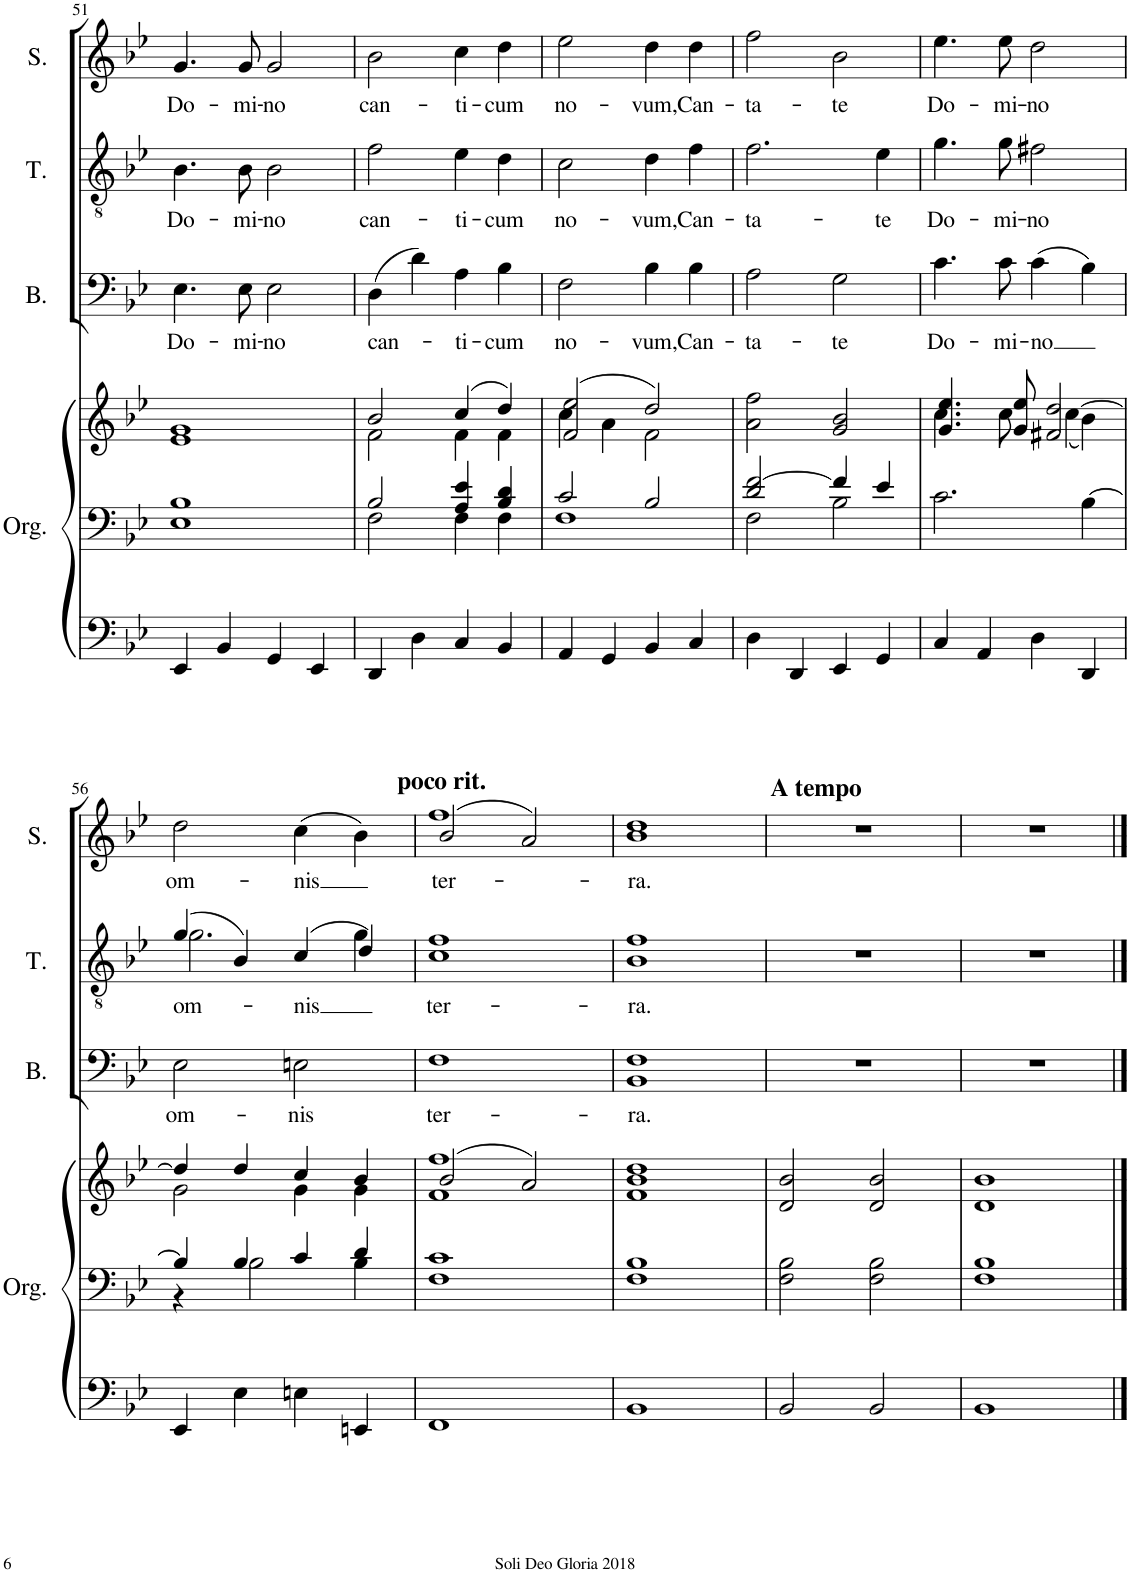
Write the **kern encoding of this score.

**kern	**kern	**kern	**kern	**text	**kern	**text	**kern	**text
*part4	*part4	*part4	*part3	*part3	*part2	*part2	*part1	*part1
*staff6	*staff5	*staff4	*staff3	*staff3	*staff2	*staff2	*staff1	*staff1
*I"Orgue	*	*	*I"Basse	*	*I"Ténor	*	*I"Soprano	*
*I'Org.	*	*	*I'B.	*	*I'T.	*	*I'S.	*
!!LO:PB:g=z
*clefF4	*clefF4	*clefG2	*clefF4	*	*clefGv2	*	*clefG2	*
*k[b-e-]	*k[b-e-]	*k[b-e-]	*k[b-e-]	*	*k[b-e-]	*	*k[b-e-]	*
*M4/4	*M4/4	*M4/4	*M4/4	*	*M4/4	*	*M4/4	*
*met(c)	*met(c)	*met(c)	*met(c)	*	*met(c)	*	*met(c)	*
=51	=51	=51	=51	=51	=51	=51	=51	=51
!	!	!	!	!LO:LY:b	!	!LO:LY:b	!	!LO:LY:b
4EE-/	1E- 1B-	1e- 1g	4.E-\	Do-	4.B-\	Do-	4.g/	Do-
4BB-/	.	.	.	.	.	.	.	.
!	!	!	!	!LO:LY:b	!	!LO:LY:b	!	!LO:LY:b
.	.	.	8E-\	-mi-	8B-\	-mi-	8g/	-mi-
!	!	!	!	!LO:LY:b	!	!LO:LY:b	!	!LO:LY:b
4GG/	.	.	2E-\	-no	2B-\	-no	2g/	-no
4EE-/	.	.	.	.	.	.	.	.
=52	=52	=52	=52	=52	=52	=52	=52	=52
*	*^	*^	*	*	*	*	*	*
!	!	!	!	!	!	!LO:LY:b	!	!LO:LY:b	!	!LO:LY:b
4DD/	2B-/	2F\	2b-/	2f\	(4D\	can-	2f\	can-	2b-\	can-
4D\	.	.	.	.	4d\)	.	.	.	.	.
!	!	!	!	!	!	!LO:LY:b	!	!LO:LY:b	!	!LO:LY:b
4C/	4A/ 4e-/	4F\	(4cc/	4f\	4A\	-ti-	4e-\	-ti-	4cc\	-ti-
!	!	!	!	!	!	!LO:LY:b	!	!LO:LY:b	!	!LO:LY:b
4BB-/	4B-/ 4d/	4F\	4dd/)	4f\	4B-\	-cum	4d\	-cum	4dd\	-cum
=53	=53	=53	=53	=53	=53	=53	=53	=53	=53	=53
!	!	!	!	!	!	!LO:LY:b	!	!LO:LY:b	!	!LO:LY:b
4AA/	2c/	1F	(2f/ 2ee-/	4cc\	2F\	no-	2c\	no-	2ee-\	no-
4GG/	.	.	.	4a\	.	.	.	.	.	.
!	!	!	!	!	!	!LO:LY:b	!	!LO:LY:b	!	!LO:LY:b
4BB-/	2B-/	.	2dd/)	2f\	4B-\	-vum,	4d\	-vum,	4dd\	-vum,
!	!	!	!	!	!	!LO:LY:b	!	!LO:LY:b	!	!LO:LY:b
4C/	.	.	.	.	4B-\	Can-	4f\	Can-	4dd\	Can-
*	*	*	*v	*v	*	*	*	*	*	*
=54	=54	=54	=54	=54	=54	=54	=54	=54	=54
!	!	!	!	!	!LO:LY:b	!	!LO:LY:b	!	!LO:LY:b
4D\	2d/ [2f/	2F\	2a\ 2ff\	2A\	-ta-	2.f\	-ta-	2ff\	-ta-
4DD/	.	.	.	.	.	.	.	.	.
!	!	!	!	!	!LO:LY:b	!	!	!	!LO:LY:b
4EE-/	4f/]	2B-\	2g/ 2b-/	2G\	-te	.	.	2b-\	-te
!	!	!	!	!	!	!	!LO:LY:b	!	!
4GG/	4e-/	.	.	.	.	4e-\	-te	.	.
*	*v	*v	*	*	*	*	*	*	*
=55	=55	=55	=55	=55	=55	=55	=55	=55
*	*	*^	*	*	*	*	*	*
!	!	!	!	!	!LO:LY:b	!	!LO:LY:b	!	!LO:LY:b
4C/	2.c\	4.g/ 4.ee-/	4.cc\	4.c\	Do-	4.g\	Do-	4.ee-\	Do-
4AA/	.	.	.	.	.	.	.	.	.
!	!	!	!	!	!LO:LY:b	!	!LO:LY:b	!	!LO:LY:b
.	.	8g/ 8ee-/	8cc\	8c\	-mi-	8g\	-mi-	8ee-\	-mi-
!	!	!	!	!	!LO:LY:b	!	!LO:LY:b	!	!LO:LY:b
4D\	.	2f#X/ [2dd/	(4cc\	(4c\	-no	2f#X\	-no	2dd\	-no
4DD/	[4B-\	.	4b-\)	4B-\)	.	.	.	.	.
!!LO:LB:g=z
=56	=56	=56	=56	=56	=56	=56	=56	=56	=56
*	*^	*	*	*	*	*	*	*	*
!	!	!	!	!	!	!LO:LY:b	!	!LO:LY:b	!	!LO:LY:b
*	*	*	*	*	*	*	*^	*	*	*
4EE-/	4B-/]	4r	4dd/]	2g\	2E-\	om-	(4g/	2.g\	om-	2dd\	om-
4E-\	4B-/	2B-\	4dd/	.	.	.	4B-/)	.	.	.	.
!	!	!	!	!	!	!LO:LY:b	!	!	!LO:LY:b	!	!LO:LY:b
4En\	4c/	.	4cc/	4g\	2En\	-nis	(4c/	.	-nis	(4cc\	-nis
4EEn/	4d/	4B-\	4b-/	4g\	.	.	4d/)	4g\	.	4b-\)	.
=57	=57	=57	=57	=57	=57	=57	=57	=57	=57	=57	=57
!	!	!	!	!	!	!	!	!	!	!LO:TX:a:B:t=poco rit.	!
!	!	!	!	!	!	!LO:LY:b	!	!	!LO:LY:b	!	!LO:LY:b
*	*v	*v	*	*	*	*	*	*	*	*^	*
1FF	1F 1c	(2b-/	1f 1ff	1F	ter-	1c	1f	ter-	(2b-/	1ff	ter-
.	.	2a/)	.	.	.	.	.	.	2a/)	.	.
*	*	*v	*v	*	*	*v	*v	*	*	*	*
=58	=58	=58	=58	=58	=58	=58	=58	=58	=58
!	!	!	!	!LO:LY:b	!	!LO:LY:b	!	!	!LO:LY:b
1BB-	1F 1B-	1f 1b- 1dd	1BB- 1F	-ra.	1B- 1f	-ra.	1b-	1dd	-ra.
=59	=59	=59	=59	=59	=59	=59	=59	=59	=59
!	!	!	!	!	!	!	!LO:TX:a:B:t=A tempo	!	!
*	*	*	*	*	*	*	*v	*v	*
2BB-/	2F\ 2B-\	2d/ 2b-/	1r	.	1r	.	1r	.
2BB-/	2F\ 2B-\	2d/ 2b-/	.	.	.	.	.	.
=60	=60	=60	=60	=60	=60	=60	=60	=60
1BB-	1F 1B-	1d 1b-	1r	.	1r	.	1r	.
==	==	==	==	==	==	==	==	==
*-	*-	*-	*-	*-	*-	*-	*-	*-
